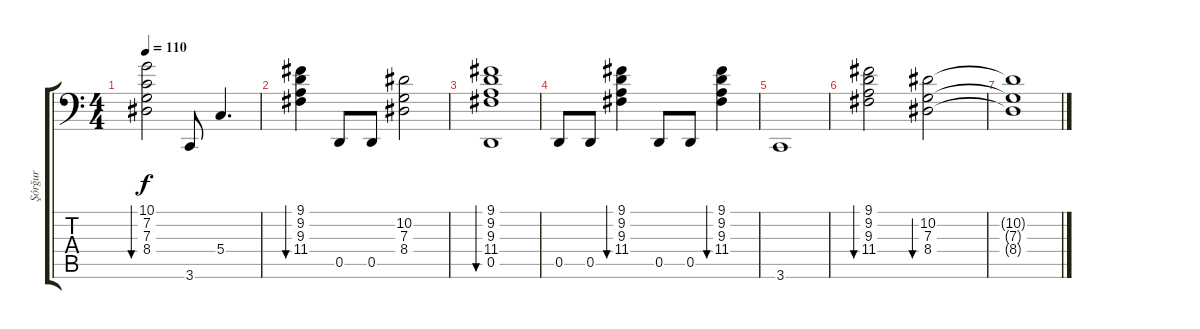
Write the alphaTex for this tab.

\track ("Şórğur " "Şórğur ") {instrument distortionguitar}
\staff {score tabs}
\tuning (A2 F2 C2 G1 D1 A0) {hide}
\ts (4 4)
\tempo 110
\clef f4
\ks c
(10.1 7.2 7.3 8.4).2{bu 60 dy f} 3.6.8 5.4.4{d} |
(9.1 9.2 9.3 11.4).4{bu 60} 0.5.8 0.5.8 (10.2 7.3 8.4).2 |
(9.1 9.2 9.3 11.4 0.5).1{bu 60} |
0.5.8 0.5.8 (9.1 9.2 9.3 11.4).4{bu 60} 0.5.8 0.5.8 (9.1 9.2 9.3 11.4).4{bu 60} |
3.6.1 |
(9.1 9.2 9.3 11.4).2{bu 60} (10.2 7.3 8.4).2{bu 60} |
(10.2{t} 7.3{t} 8.4{t}).1
